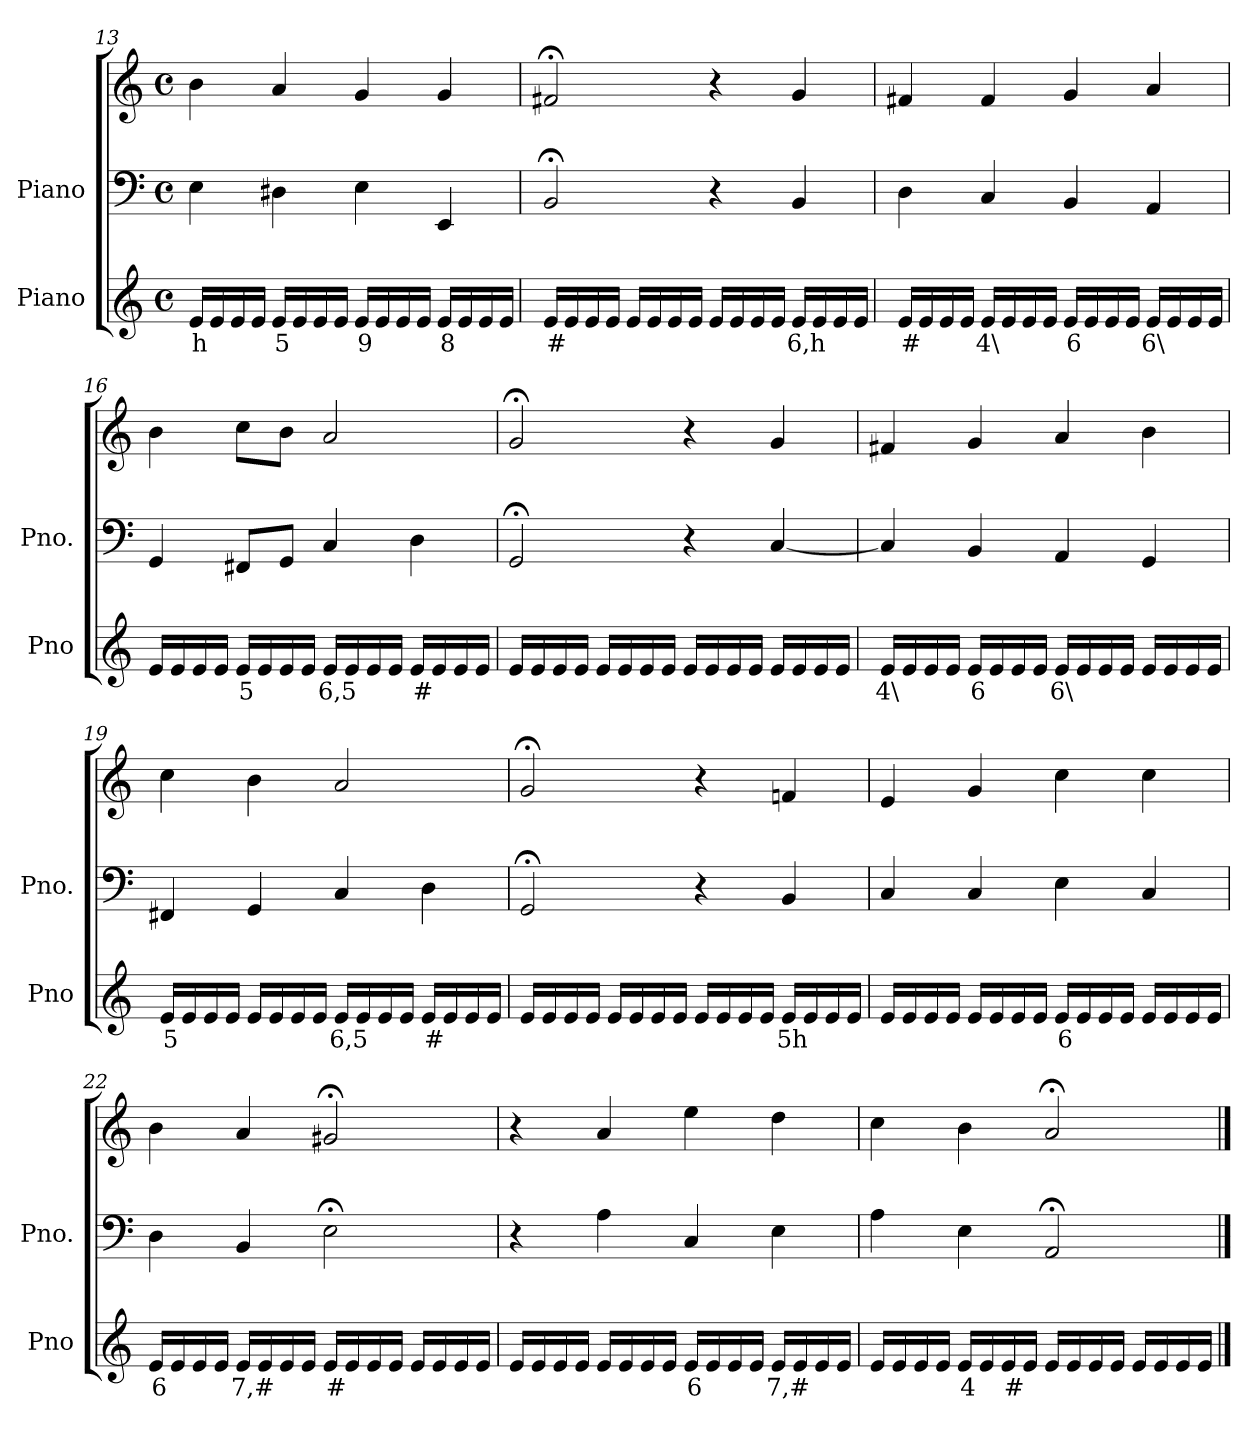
**kern	**text	**kern	**kern
*part2	*part2	*part1	*part1
*staff3	*staff3	*staff2	*staff1
*I"Piano	*	*I"Piano	*
*I'Pno	*	*I'Pno.	*
*clefG2	*	*clefF4	*clefG2
*k[]	*	*k[]	*k[]
*M4/4	*	*M4/4	*M4/4
*met(c)	*	*met(c)	*met(c)
=13	=13	=13	=13
!	!LO:LY:b	!	!
16e/LL	h	4E\	4b\
16e/	.	.	.
16e/	.	.	.
16e/JJ	.	.	.
!	!LO:LY:b	!	!
16e/LL	5	4D#X\	4a/
16e/	.	.	.
16e/	.	.	.
16e/JJ	.	.	.
!	!LO:LY:b	!	!
16e/LL	9	4E\	4g/
16e/	.	.	.
16e/	.	.	.
16e/JJ	.	.	.
!	!LO:LY:b	!	!
16e/LL	8	4EE/	4g/
16e/	.	.	.
16e/	.	.	.
16e/JJ	.	.	.
=14	=14	=14	=14
!	!LO:LY:b	!	!
16e/LL	#	2BB;</	2f#X;</
16e/	.	.	.
16e/	.	.	.
16e/JJ	.	.	.
16e/LL	.	.	.
16e/	.	.	.
16e/	.	.	.
16e/JJ	.	.	.
16e/LL	.	4r	4r
16e/	.	.	.
16e/	.	.	.
16e/JJ	.	.	.
!	!LO:LY:b	!	!
16e/LL	6,h	4BB/	4g/
16e/	.	.	.
16e/	.	.	.
16e/JJ	.	.	.
=15	=15	=15	=15
!	!LO:LY:b	!	!
16e/LL	#	4D\	4f#X/
16e/	.	.	.
16e/	.	.	.
16e/JJ	.	.	.
!	!LO:LY:b	!	!
16e/LL	4\	4C/	4f#/
16e/	.	.	.
16e/	.	.	.
16e/JJ	.	.	.
!	!LO:LY:b	!	!
16e/LL	6	4BB/	4g/
16e/	.	.	.
16e/	.	.	.
16e/JJ	.	.	.
!	!LO:LY:b	!	!
16e/LL	6\	4AA/	4a/
16e/	.	.	.
16e/	.	.	.
16e/JJ	.	.	.
=16	=16	=16	=16
16e/LL	.	4GG/	4b\
16e/	.	.	.
16e/	.	.	.
16e/JJ	.	.	.
!	!LO:LY:b	!	!
16e/LL	5	8FF#X/L	8cc\L
16e/	.	.	.
16e/	.	8GG/J	8b\J
16e/JJ	.	.	.
!	!LO:LY:b	!	!
16e/LL	6,5	4C/	2a/
16e/	.	.	.
16e/	.	.	.
16e/JJ	.	.	.
!	!LO:LY:b	!	!
16e/LL	#	4D\	.
16e/	.	.	.
16e/	.	.	.
16e/JJ	.	.	.
=17	=17	=17	=17
16e/LL	.	2GG;</	2g;</
16e/	.	.	.
16e/	.	.	.
16e/JJ	.	.	.
16e/LL	.	.	.
16e/	.	.	.
16e/	.	.	.
16e/JJ	.	.	.
16e/LL	.	4r	4r
16e/	.	.	.
16e/	.	.	.
16e/JJ	.	.	.
16e/LL	.	[4C/	4g/
16e/	.	.	.
16e/	.	.	.
16e/JJ	.	.	.
=18	=18	=18	=18
!	!LO:LY:b	!	!
16e/LL	4\	4C/]	4f#X/
16e/	.	.	.
16e/	.	.	.
16e/JJ	.	.	.
!	!LO:LY:b	!	!
16e/LL	6	4BB/	4g/
16e/	.	.	.
16e/	.	.	.
16e/JJ	.	.	.
!	!LO:LY:b	!	!
16e/LL	6\	4AA/	4a/
16e/	.	.	.
16e/	.	.	.
16e/JJ	.	.	.
16e/LL	.	4GG/	4b\
16e/	.	.	.
16e/	.	.	.
16e/JJ	.	.	.
=19	=19	=19	=19
!	!LO:LY:b	!	!
16e/LL	5	4FF#X/	4cc\
16e/	.	.	.
16e/	.	.	.
16e/JJ	.	.	.
16e/LL	.	4GG/	4b\
16e/	.	.	.
16e/	.	.	.
16e/JJ	.	.	.
!	!LO:LY:b	!	!
16e/LL	6,5	4C/	2a/
16e/	.	.	.
16e/	.	.	.
16e/JJ	.	.	.
!	!LO:LY:b	!	!
16e/LL	#	4D\	.
16e/	.	.	.
16e/	.	.	.
16e/JJ	.	.	.
=20	=20	=20	=20
16e/LL	.	2GG;</	2g;</
16e/	.	.	.
16e/	.	.	.
16e/JJ	.	.	.
16e/LL	.	.	.
16e/	.	.	.
16e/	.	.	.
16e/JJ	.	.	.
16e/LL	.	4r	4r
16e/	.	.	.
16e/	.	.	.
16e/JJ	.	.	.
!	!LO:LY:b	!	!
16e/LL	5h	4BB/	4fn/
16e/	.	.	.
16e/	.	.	.
16e/JJ	.	.	.
=21	=21	=21	=21
16e/LL	.	4C/	4e/
16e/	.	.	.
16e/	.	.	.
16e/JJ	.	.	.
16e/LL	.	4C/	4g/
16e/	.	.	.
16e/	.	.	.
16e/JJ	.	.	.
!	!LO:LY:b	!	!
16e/LL	6	4E\	4cc\
16e/	.	.	.
16e/	.	.	.
16e/JJ	.	.	.
16e/LL	.	4C/	4cc\
16e/	.	.	.
16e/	.	.	.
16e/JJ	.	.	.
=22	=22	=22	=22
!	!LO:LY:b	!	!
16e/LL	6	4D\	4b\
16e/	.	.	.
16e/	.	.	.
16e/JJ	.	.	.
!	!LO:LY:b	!	!
16e/LL	7,#	4BB/	4a/
16e/	.	.	.
16e/	.	.	.
16e/JJ	.	.	.
!	!LO:LY:b	!	!
16e/LL	#	2E;<\	2g#X;</
16e/	.	.	.
16e/	.	.	.
16e/JJ	.	.	.
16e/LL	.	.	.
16e/	.	.	.
16e/	.	.	.
16e/JJ	.	.	.
=23	=23	=23	=23
16e/LL	.	4r	4r
16e/	.	.	.
16e/	.	.	.
16e/JJ	.	.	.
16e/LL	.	4A\	4a/
16e/	.	.	.
16e/	.	.	.
16e/JJ	.	.	.
!	!LO:LY:b	!	!
16e/LL	6	4C/	4ee\
16e/	.	.	.
16e/	.	.	.
16e/JJ	.	.	.
!	!LO:LY:b	!	!
16e/LL	7,#	4E\	4dd\
16e/	.	.	.
16e/	.	.	.
16e/JJ	.	.	.
=24	=24	=24	=24
16e/LL	.	4A\	4cc\
16e/	.	.	.
16e/	.	.	.
16e/JJ	.	.	.
!	!LO:LY:b	!	!
16e/LL	4	4E\	4b\
16e/	.	.	.
!	!LO:LY:b	!	!
16e/	#	.	.
16e/JJ	.	.	.
16e/LL	.	2AA;</	2a;</
16e/	.	.	.
16e/	.	.	.
16e/JJ	.	.	.
16e/LL	.	.	.
16e/	.	.	.
16e/	.	.	.
16e/JJ	.	.	.
==	==	==	==
*-	*-	*-	*-
